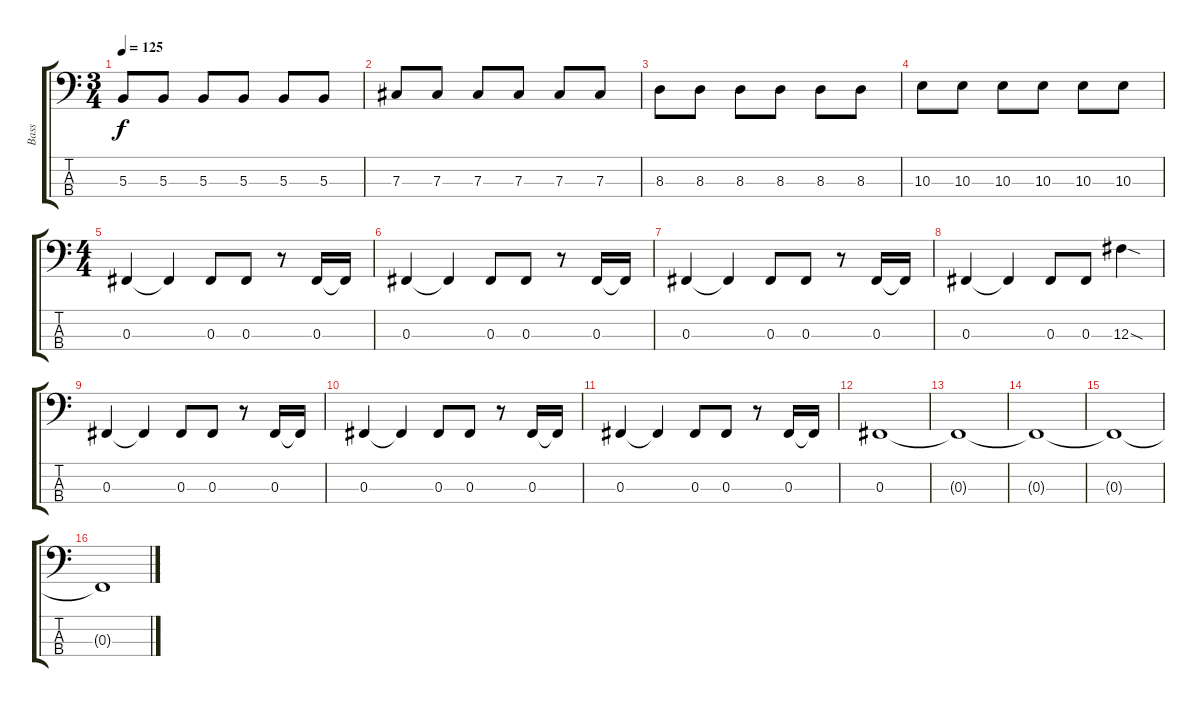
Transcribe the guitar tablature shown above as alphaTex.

\track ("Bass" "Bass") {instrument electricbassfinger}
\staff {score tabs}
\tuning (E2 B1 Gb1 B0) {hide}
\ts (3 4)
\section ("" "")
\tempo 125
\clef f4
\ks c
5.3.8{dy f} 5.3.8 5.3.8 5.3.8 5.3.8 5.3.8 |
7.3.8 7.3.8 7.3.8 7.3.8 7.3.8 7.3.8 |
8.3.8 8.3.8 8.3.8 8.3.8 8.3.8 8.3.8 |
10.3.8 10.3.8 10.3.8 10.3.8 10.3.8 10.3.8 |
\ts (4 4)
0.3.4 0.3{t}.4 0.3.8 0.3.8 r.8 0.3.16 0.3{t}.16 |
0.3.4 0.3{t}.4 0.3.8 0.3.8 r.8 0.3.16 0.3{t}.16 |
0.3.4 0.3{t}.4 0.3.8 0.3.8 r.8 0.3.16 0.3{t}.16 |
0.3.4 0.3{t}.4 0.3.8 0.3.8 12.3{sod}.4 |
0.3.4 0.3{t}.4 0.3.8 0.3.8 r.8 0.3.16 0.3{t}.16 |
0.3.4 0.3{t}.4 0.3.8 0.3.8 r.8 0.3.16 0.3{t}.16 |
0.3.4 0.3{t}.4 0.3.8 0.3.8 r.8 0.3.16 0.3{t}.16 |
0.3.1 |
0.3{t}.1 |
0.3{t}.1 |
0.3{t}.1 |
0.3{t}.1
